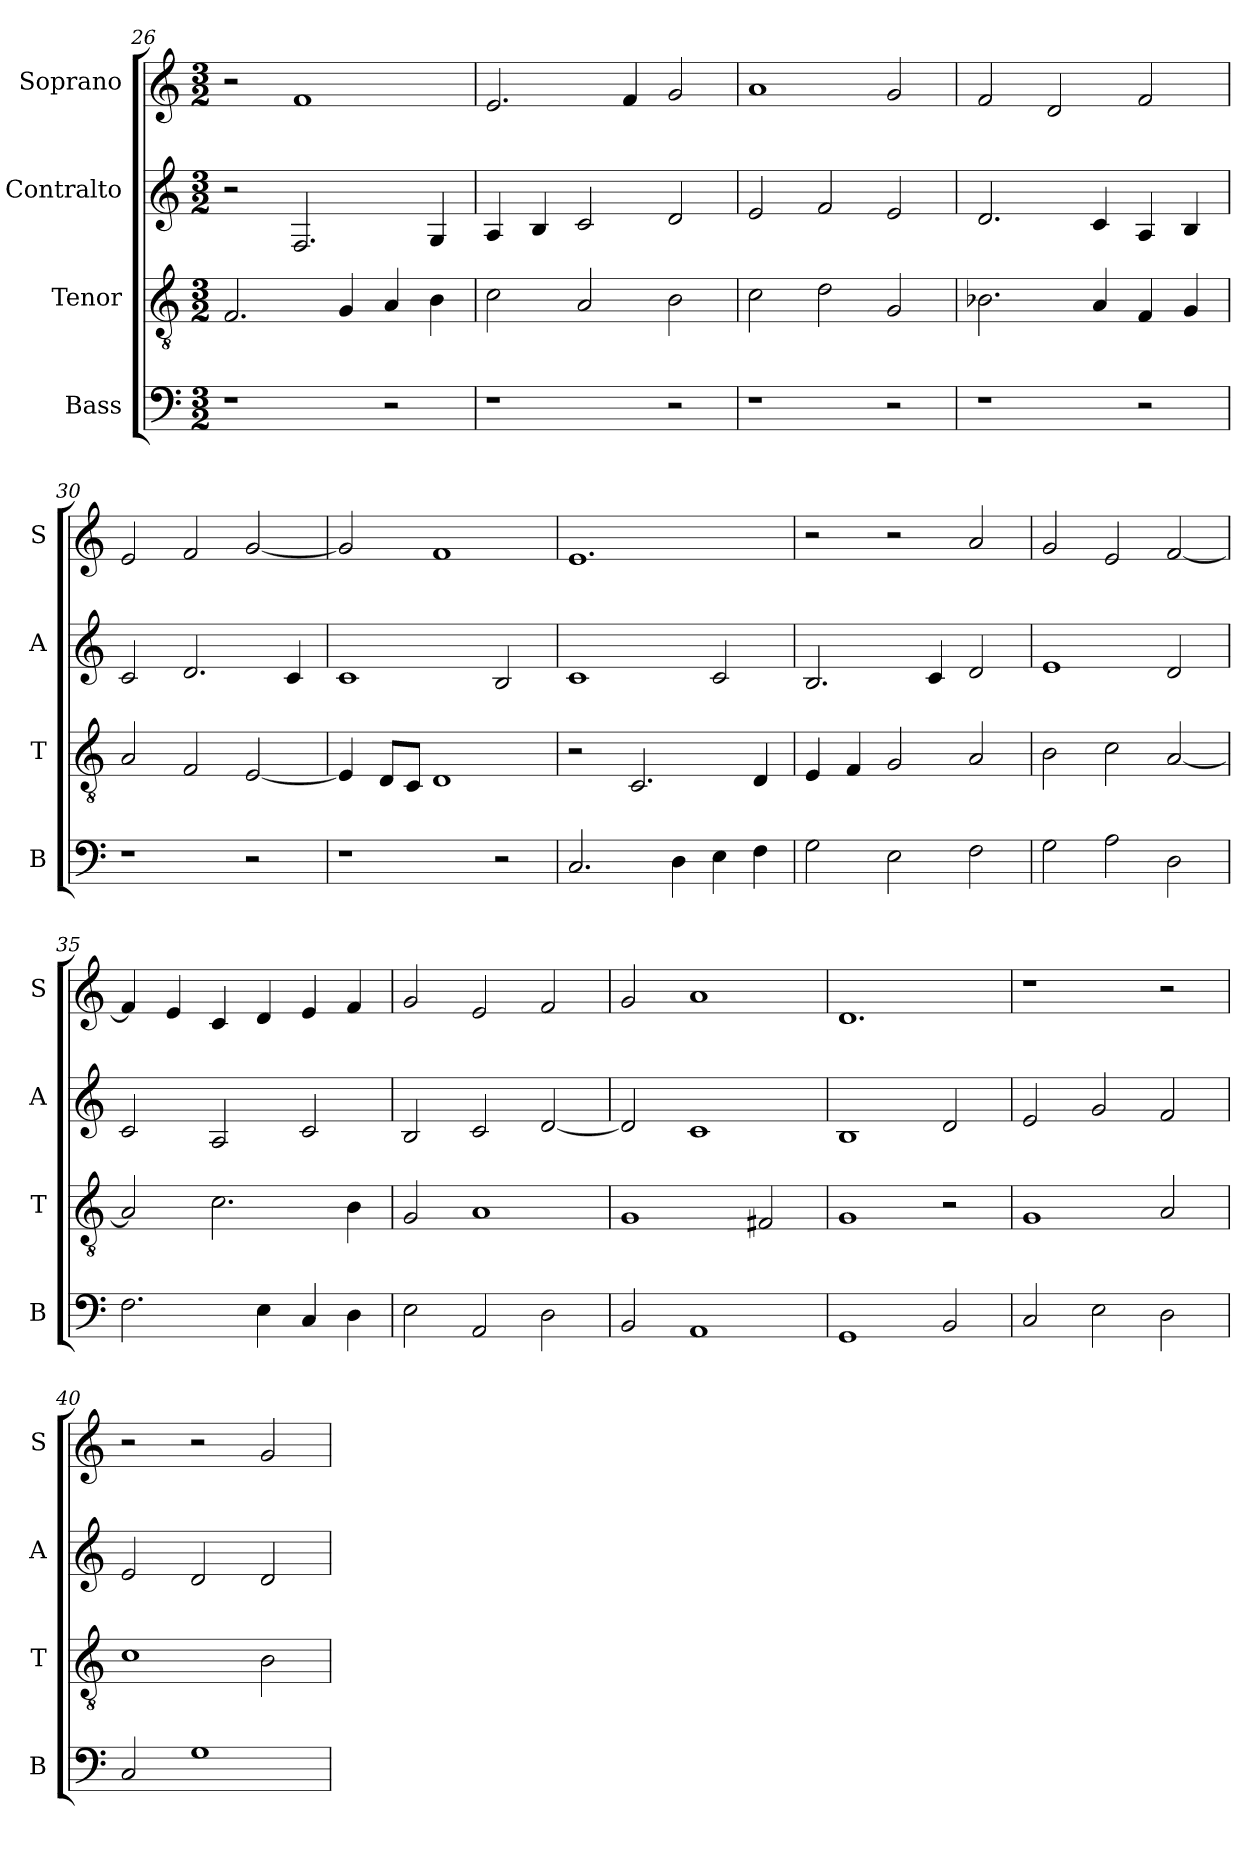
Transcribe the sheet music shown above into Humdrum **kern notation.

**kern	**kern	**kern	**kern
*part4	*part3	*part2	*part1
*staff4	*staff3	*staff2	*staff1
*I"Bass	*I"Tenor	*I"Contralto	*I"Soprano
*I'B	*I'T	*I'A	*I'S
*clefF4	*clefGv2	*clefG2	*clefG2
*k[]	*k[]	*k[]	*k[]
*E:phr	*E:phr	*E:phr	*E:phr
*M3/2	*M3/2	*M3/2	*M3/2
=26	=26	=26	=26
1r	2.F	2r	2r
.	.	2.F	1f
.	4G	.	.
2r	4A	.	.
.	4B	4G	.
=27	=27	=27	=27
1r	2c	4A	2.e
.	.	4B	.
.	2A	2c	.
.	.	.	4f
2r	2B	2d	2g
=28	=28	=28	=28
1r	2c	2e	1a
.	2d	2f	.
2r	2G	2e	2g
=29	=29	=29	=29
1r	2.B-X	2.d	2f
.	.	.	2d
.	4A	4c	.
2r	4F	4A	2f
.	4G	4B	.
=30	=30	=30	=30
1r	2A	2c	2e
.	2F	2.d	2f
2r	[2E	.	[2g
.	.	4c	.
=31	=31	=31	=31
1r	4E]	1c	2g]
.	8D/L	.	.
.	8C/J	.	.
.	1D	.	1f
2r	.	2B	.
=32	=32	=32	=32
2.C	2r	1c	1.e
.	2.C	.	.
4D	.	.	.
4E	.	2c	.
4F	4D	.	.
=33	=33	=33	=33
2G	4E	2.B	2r
.	4F	.	.
2E	2G	.	2r
.	.	4c	.
2F	2A	2d	2a
=34	=34	=34	=34
2G	2B	1e	2g
2A	2c	.	2e
2D	[2A	2d	[2f
=35	=35	=35	=35
2.F	2A]	2c	4f]
.	.	.	4e
.	2.c	2A	4c
4E	.	.	4d
4C	.	2c	4e
4D	4B	.	4f
=36	=36	=36	=36
2E	2G	2B	2g
2AA	1A	2c	2e
2D	.	[2d	2f
=37	=37	=37	=37
2BB	1G	2d]	2g
1AA	.	1c	1a
.	2F#X	.	.
=38	=38	=38	=38
1GG	1G	1B	1.d
2BB	2r	2d	.
=39	=39	=39	=39
2C	1G	2e	1r
2E	.	2g	.
2D	2A	2f	2r
=40	=40	=40	=40
2C	1c	2e	2r
1G	.	2d	2r
.	2B	2d	2g
=	=	=	=
*-	*-	*-	*-
